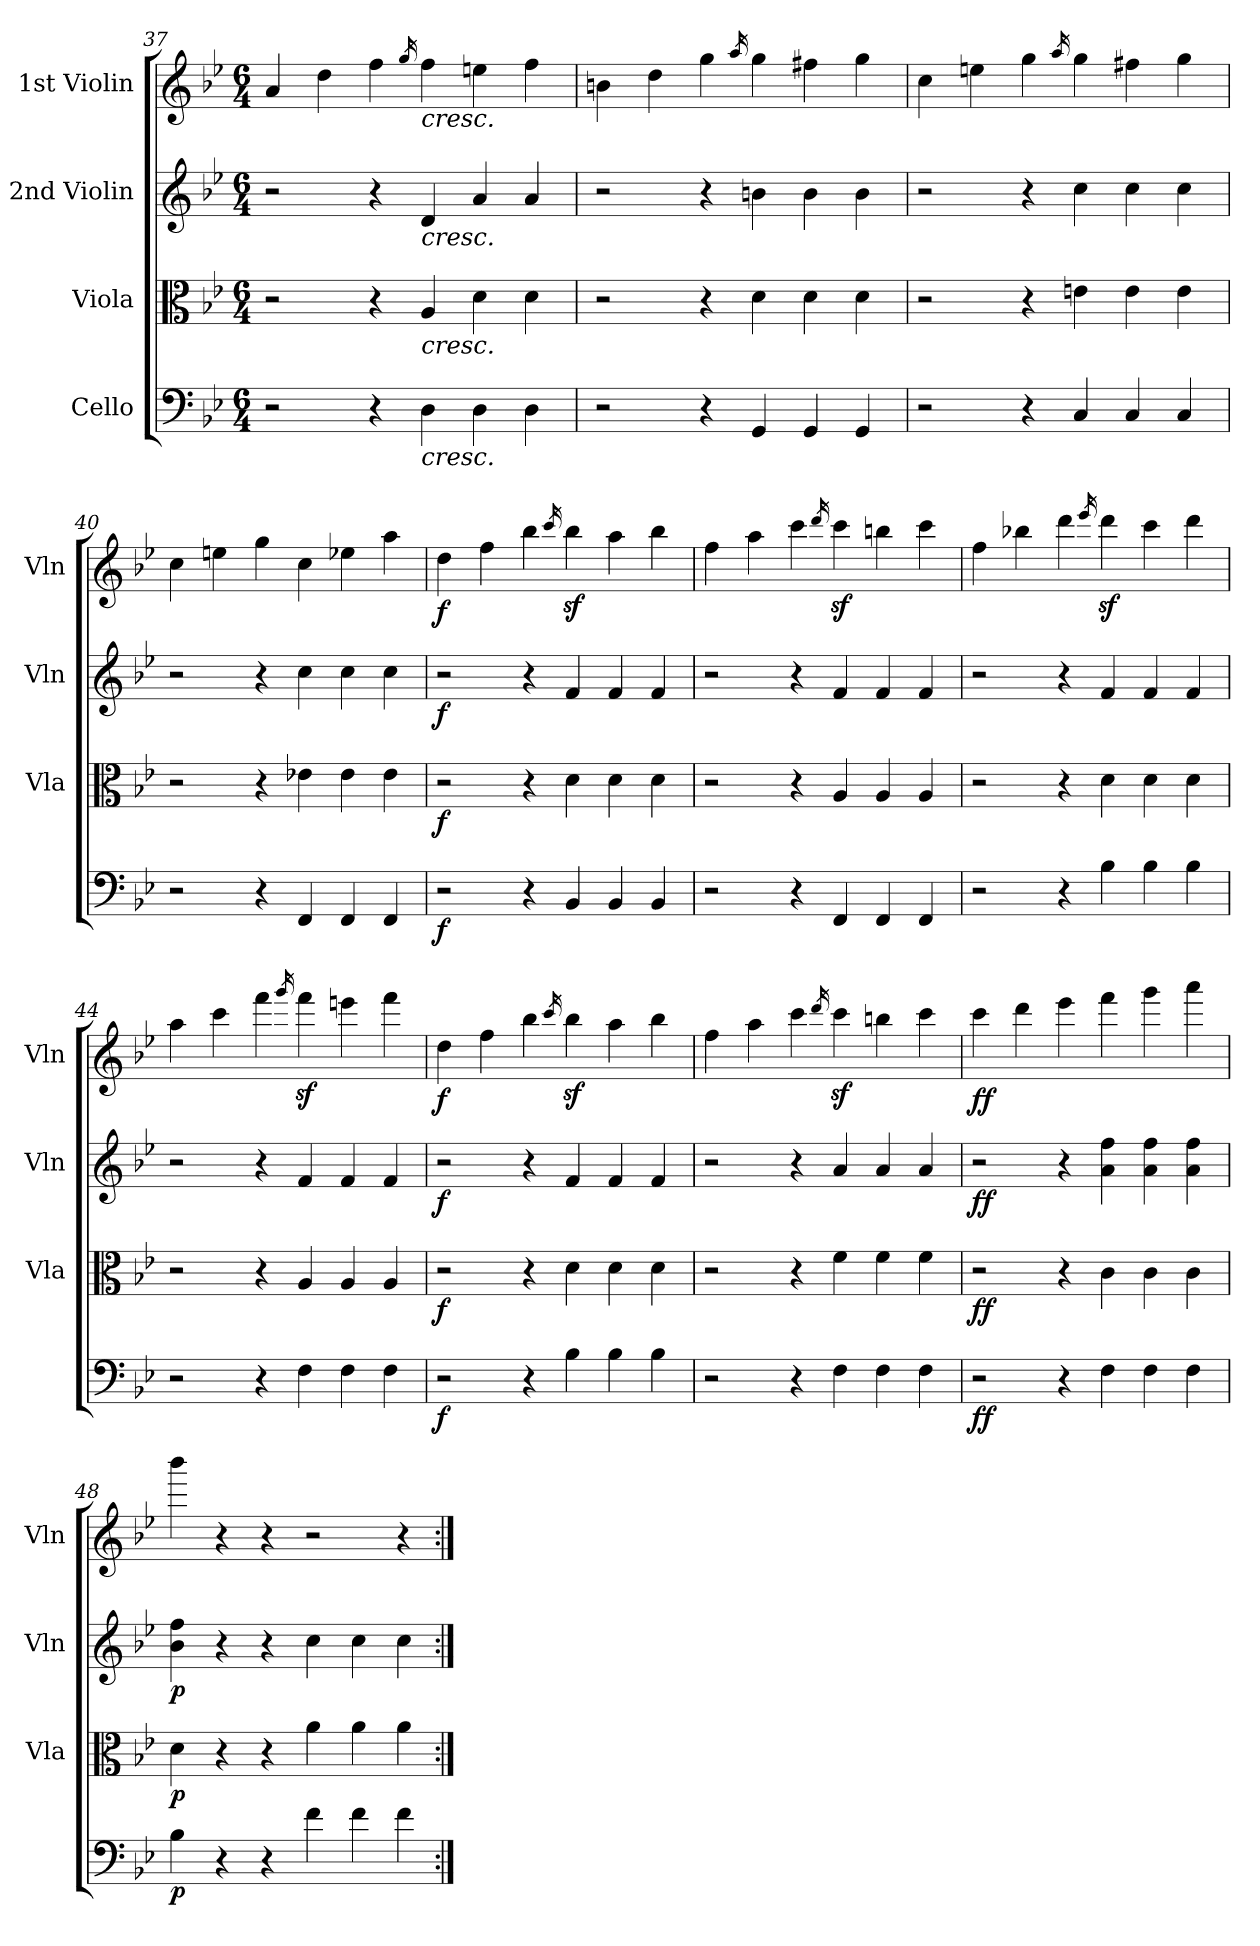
**kern	**dynam	**kern	**dynam	**kern	**dynam	**kern	**dynam
*part4	*part4	*part3	*part3	*part2	*part2	*part1	*part1
*staff4	*staff4	*staff3	*staff3	*staff2	*staff2	*staff1	*staff1
*I"Cello	*	*I"Viola	*	*I"2nd Violin	*	*I"1st Violin	*
*	*	*I'Vla	*	*I'Vln	*	*I'Vln	*
*clefF4	*	*clefC3	*	*clefG2	*	*clefG2	*
*k[b-e-]	*	*k[b-e-]	*	*k[b-e-]	*	*k[b-e-]	*
*g:	*	*g:	*	*g:	*	*g:	*
*M6/4	*	*M6/4	*	*M6/4	*	*M6/4	*
=37	=37	=37	=37	=37	=37	=37	=37
2r	.	2r	.	2r	.	4a/	.
.	.	.	.	.	.	4dd\	.
4r	.	4r	.	4r	.	4ff\	.
.	.	.	.	.	.	16qgg/	.
!	!	!	!	!	!	!LO:TX:b:i:t=cresc.	!
!	!	!	!	!LO:TX:b:i:t=cresc.	!	!	!
!	!	!LO:TX:b:i:t=cresc.	!	!	!	!	!
!LO:TX:b:i:t=cresc.	!	!	!	!	!	!	!
4D\	.	4A/	.	4d/	.	4ff\	.
4D\	.	4d\	.	4a/	.	4een\	.
4D\	.	4d\	.	4a/	.	4ff\	.
=38	=38	=38	=38	=38	=38	=38	=38
2r	.	2r	.	2r	.	4bn\	.
.	.	.	.	.	.	4dd\	.
4r	.	4r	.	4r	.	4gg\	.
.	.	.	.	.	.	16qaa/	.
4GG/	.	4d\	.	4bn\	.	4gg\	.
4GG/	.	4d\	.	4b\	.	4ff#X\	.
4GG/	.	4d\	.	4b\	.	4gg\	.
=39	=39	=39	=39	=39	=39	=39	=39
2r	.	2r	.	2r	.	4cc\	.
.	.	.	.	.	.	4een\	.
4r	.	4r	.	4r	.	4gg\	.
.	.	.	.	.	.	16qaa/	.
4C/	.	4en\	.	4cc\	.	4gg\	.
4C/	.	4e\	.	4cc\	.	4ff#X\	.
4C/	.	4e\	.	4cc\	.	4gg\	.
!!LO:LB:g=z
=40	=40	=40	=40	=40	=40	=40	=40
2r	.	2r	.	2r	.	4cc\	.
.	.	.	.	.	.	4een\	.
4r	.	4r	.	4r	.	4gg\	.
4FF/	.	4e-X\	.	4cc\	.	4cc\	.
4FF/	.	4e-\	.	4cc\	.	4ee-X\	.
4FF/	.	4e-\	.	4cc\	.	4aa\	.
=41	=41	=41	=41	=41	=41	=41	=41
!	!LO:DY:b	!	!LO:DY:b	!	!LO:DY:b	!	!LO:DY:b
2r	f	2r	f	2r	f	4dd\	f
.	.	.	.	.	.	4ff\	.
4r	.	4r	.	4r	.	4bb-\	.
.	.	.	.	.	.	16qccc/	.
4BB-/	.	4d\	.	4f/	.	4bb-z<\	.
4BB-/	.	4d\	.	4f/	.	4aa\	.
4BB-/	.	4d\	.	4f/	.	4bb-\	.
!!LO:PB:g=z
=42	=42	=42	=42	=42	=42	=42	=42
2r	.	2r	.	2r	.	4ff\	.
.	.	.	.	.	.	4aa\	.
4r	.	4r	.	4r	.	4ccc\	.
.	.	.	.	.	.	16qddd/	.
4FF/	.	4A/	.	4f/	.	4cccz<\	.
4FF/	.	4A/	.	4f/	.	4bbn\	.
4FF/	.	4A/	.	4f/	.	4ccc\	.
=43	=43	=43	=43	=43	=43	=43	=43
2r	.	2r	.	2r	.	4ff\	.
.	.	.	.	.	.	4bb-X\	.
4r	.	4r	.	4r	.	4ddd\	.
.	.	.	.	.	.	16qeee-/	.
4B-\	.	4d\	.	4f/	.	4dddz<\	.
4B-\	.	4d\	.	4f/	.	4ccc\	.
4B-\	.	4d\	.	4f/	.	4ddd\	.
=44	=44	=44	=44	=44	=44	=44	=44
2r	.	2r	.	2r	.	4aa\	.
.	.	.	.	.	.	4ccc\	.
4r	.	4r	.	4r	.	4fff\	.
.	.	.	.	.	.	16qggg/	.
4F\	.	4A/	.	4f/	.	4fffz<\	.
4F\	.	4A/	.	4f/	.	4eeen\	.
4F\	.	4A/	.	4f/	.	4fff\	.
=45	=45	=45	=45	=45	=45	=45	=45
!	!LO:DY:b	!	!LO:DY:b	!	!LO:DY:b	!	!LO:DY:b
2r	f	2r	f	2r	f	4dd\	f
.	.	.	.	.	.	4ff\	.
4r	.	4r	.	4r	.	4bb-\	.
.	.	.	.	.	.	16qccc/	.
4B-\	.	4d\	.	4f/	.	4bb-z<\	.
4B-\	.	4d\	.	4f/	.	4aa\	.
4B-\	.	4d\	.	4f/	.	4bb-\	.
=46	=46	=46	=46	=46	=46	=46	=46
2r	.	2r	.	2r	.	4ff\	.
.	.	.	.	.	.	4aa\	.
4r	.	4r	.	4r	.	4ccc\	.
.	.	.	.	.	.	16qddd/	.
4F\	.	4f\	.	4a/	.	4cccz<\	.
4F\	.	4f\	.	4a/	.	4bbn\	.
4F\	.	4f\	.	4a/	.	4ccc\	.
!!LO:LB:g=z
=47	=47	=47	=47	=47	=47	=47	=47
!	!LO:DY:b	!	!LO:DY:b	!	!LO:DY:b	!	!LO:DY:b
2r	ff	2r	ff	2r	ff	4ccc\	ff
.	.	.	.	.	.	4ddd\	.
4r	.	4r	.	4r	.	4eee-\	.
4F\	.	4c\	.	4a\ 4ff\	.	4fff\	.
4F\	.	4c\	.	4a\ 4ff\	.	4ggg\	.
4F\	.	4c\	.	4a\ 4ff\	.	4aaa\	.
=48	=48	=48	=48	=48	=48	=48	=48
!	!LO:DY:b	!	!LO:DY:b	!	!LO:DY:b	!	!
4B-\	p	4d\	p	4b-\ 4ff\	p	4bbb-\	.
4r	.	4r	.	4r	.	4r	.
4r	.	4r	.	4r	.	4r	.
4f\	.	4a\	.	4cc\	.	2r	.
4f\	.	4a\	.	4cc\	.	.	.
4f\	.	4a\	.	4cc\	.	4r	.
=:|!	=:|!	=:|!	=:|!	=:|!	=:|!	=:|!	=:|!
*-	*-	*-	*-	*-	*-	*-	*-
